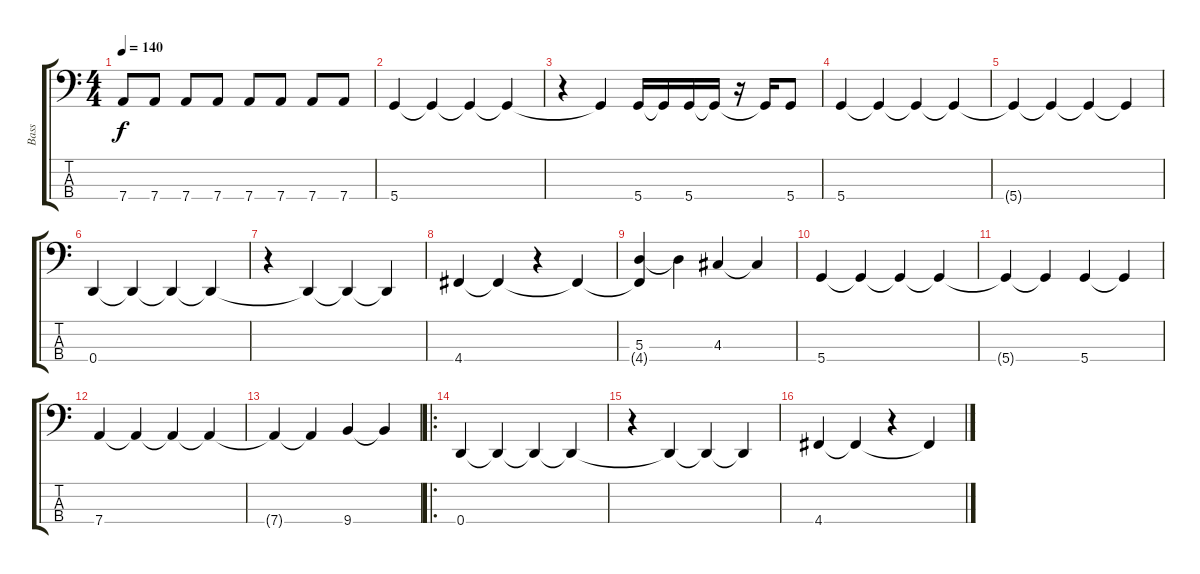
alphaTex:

\track ("Bass" "Bass") {instrument electricbasspick}
\staff {score tabs}
\tuning (G2 D2 A1 D1) {hide}
\ts (4 4)
\tempo 140
\clef f4
\ks c
7.4.8{dy f} 7.4.8 7.4.8 7.4.8 7.4.8 7.4.8 7.4.8 7.4.8 |
5.4.4 5.4{t}.4 5.4{t}.4 5.4{t}.4 |
r.4 5.4{t}.4 5.4.16 5.4{t}.16 5.4.16 5.4{t}.16 r.16 5.4{t}.16 5.4.8 |
5.4.4 5.4{t}.4 5.4{t}.4 5.4{t}.4 |
5.4{t}.4 5.4{t}.4 5.4{t}.4 5.4{t}.4 |
0.4.4 0.4{t}.4 0.4{t}.4 0.4{t}.4 |
r.4 0.4{t}.4 0.4{t}.4 0.4{t}.4 |
4.4.4 4.4{t}.4 r.4 4.4{t}.4 |
(5.3 4.4{t}).4 5.3{t}.4 4.3.4 4.3{t}.4 |
5.4.4 5.4{t}.4 5.4{t}.4 5.4{t}.4 |
5.4{t}.4 5.4{t}.4 5.4.4 5.4{t}.4 |
7.4.4 7.4{t}.4 7.4{t}.4 7.4{t}.4 |
7.4{t}.4 7.4{t}.4 9.4.4 9.4{t}.4 |
\ro
0.4.4 0.4{t}.4 0.4{t}.4 0.4{t}.4 |
r.4 0.4{t}.4 0.4{t}.4 0.4{t}.4 |
4.4.4 4.4{t}.4 r.4 4.4{t}.4
